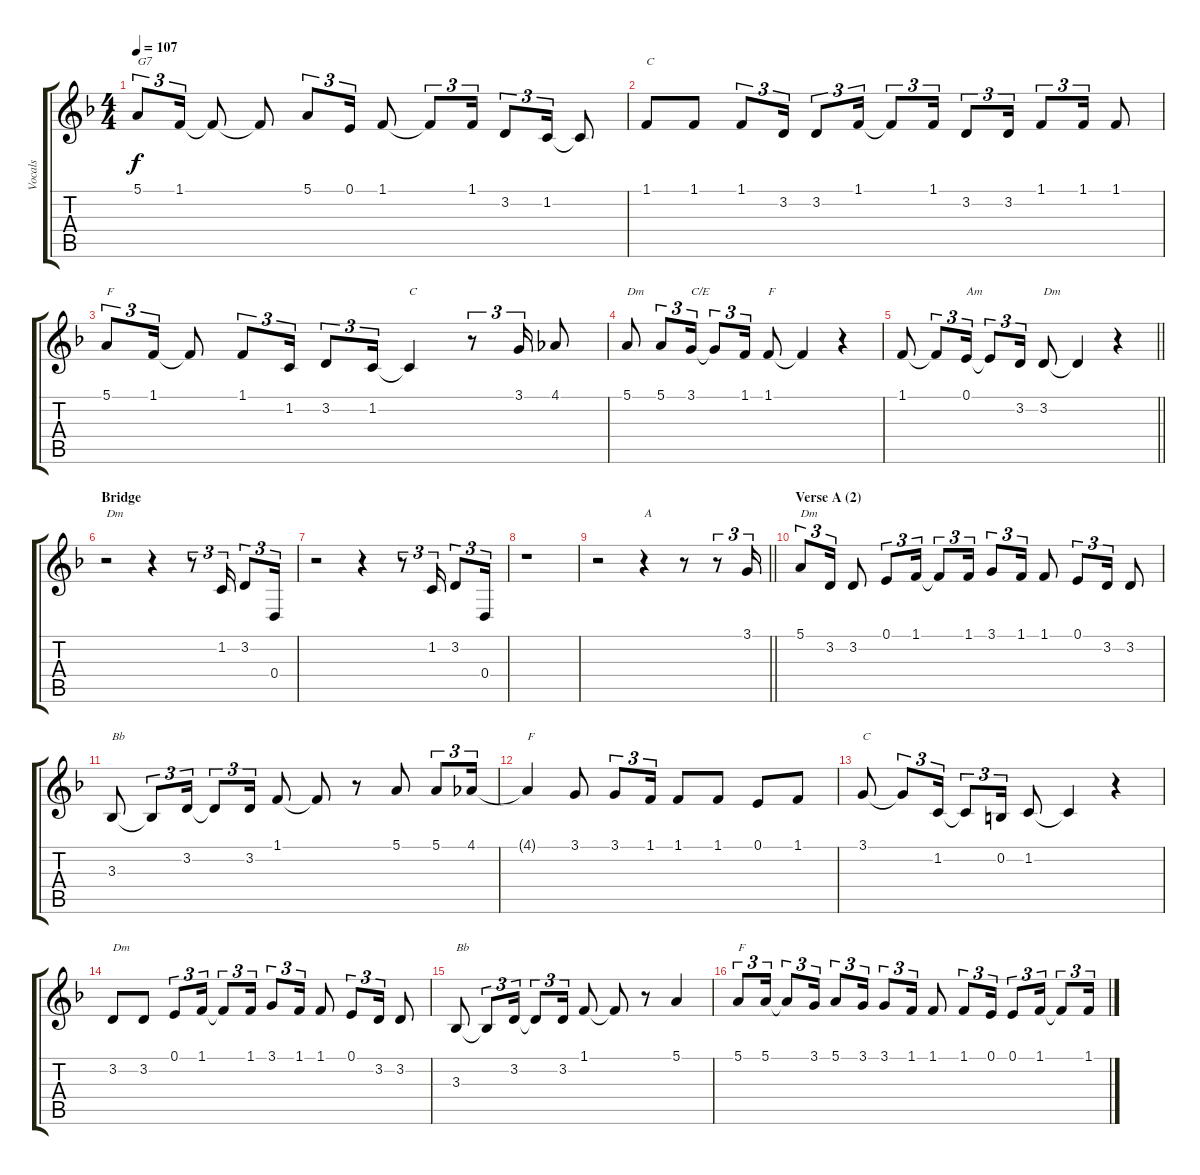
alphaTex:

\track ("Vocals" "Vocals") {instrument sopranosax}
\staff {score tabs}
\tuning (E4 B3 G3 D3 A2 E2) {hide}
\ts (4 4)
\tempo 107
\clef g2
\ks dminor
5.1.8{tu (3 2) txt "G7" dy f} 1.1.16{tu (3 2)} 1.1{t}.8 1.1{t}.8 5.1.8{tu (3 2)} 0.1.16{tu (3 2)} 1.1.8 1.1{t}.8{tu (3 2)} 1.1.16{tu (3 2)} 3.2.8{tu (3 2)} 1.2.16{tu (3 2)} 1.2{t}.8 |
1.1.8{txt "C"} 1.1.8 1.1.8{tu (3 2)} 3.2.16{tu (3 2)} 3.2.8{tu (3 2)} 1.1.16{tu (3 2)} 1.1{t}.8{tu (3 2)} 1.1.16{tu (3 2)} 3.2.8{tu (3 2)} 3.2.16{tu (3 2)} 1.1.8{tu (3 2)} 1.1.16{tu (3 2)} 1.1.8 |
5.1.8{tu (3 2) txt "F"} 1.1.16{tu (3 2)} 1.1{t}.8 1.1.8{tu (3 2)} 1.2.16{tu (3 2)} 3.2.8{tu (3 2)} 1.2.16{tu (3 2)} 1.2{t}.4{txt "C"} r.8{tu (3 2)} 3.1.16{tu (3 2)} 4.1.8 |
5.1.8{txt "Dm"} 5.1.8{tu (3 2)} 3.1.16{tu (3 2) txt "C/E"} 3.1{t}.8{tu (3 2)} 1.1.16{tu (3 2)} 1.1.8{txt "F"} 1.1{t}.4 r.4 |
\barLineRight lightlight
1.1.8 1.1{t}.8{tu (3 2)} 0.1.16{tu (3 2) txt "Am"} 0.1{t}.8{tu (3 2)} 3.2.16{tu (3 2)} 3.2.8{txt "Dm"} 3.2{t}.4 r.4 |
\section ("" "Bridge")
r.2{txt "Dm"} r.4 r.8{tu (3 2)} 1.2.16{tu (3 2)} 3.2.8{tu (3 2)} 0.4.16{tu (3 2)} |
r.2 r.4 r.8{tu (3 2)} 1.2.16{tu (3 2)} 3.2.8{tu (3 2)} 0.4.16{tu (3 2)} |
r.1 |
\barLineRight lightlight
r.2 r.4{txt "A"} r.8 r.8{tu (3 2)} 3.1.16{tu (3 2)} |
\section ("" "Verse A (2)")
5.1.8{tu (3 2) txt "Dm"} 3.2.16{tu (3 2)} 3.2.8 0.1.8{tu (3 2)} 1.1.16{tu (3 2)} 1.1{t}.8{tu (3 2)} 1.1.16{tu (3 2)} 3.1.8{tu (3 2)} 1.1.16{tu (3 2)} 1.1.8 0.1.8{tu (3 2)} 3.2.16{tu (3 2)} 3.2.8 |
3.3.8{txt "Bb"} 3.3{t}.8{tu (3 2)} 3.2.16{tu (3 2)} 3.2{t}.8{tu (3 2)} 3.2.16{tu (3 2)} 1.1.8 1.1{t}.8 r.8 5.1.8 5.1.8{tu (3 2)} 4.1.16{tu (3 2)} |
4.1{t}.4{txt "F"} 3.1.8 3.1.8{tu (3 2)} 1.1.16{tu (3 2)} 1.1.8 1.1.8 0.1.8 1.1.8 |
3.1.8{txt "C"} 3.1{t}.8{tu (3 2)} 1.2.16{tu (3 2)} 1.2{t}.8{tu (3 2)} 0.2.16{tu (3 2)} 1.2.8 1.2{t}.4 r.4 |
3.2.8{txt "Dm"} 3.2.8 0.1.8{tu (3 2)} 1.1.16{tu (3 2)} 1.1{t}.8{tu (3 2)} 1.1.16{tu (3 2)} 3.1.8{tu (3 2)} 1.1.16{tu (3 2)} 1.1.8 0.1.8{tu (3 2)} 3.2.16{tu (3 2)} 3.2.8 |
3.3.8{txt "Bb"} 3.3{t}.8{tu (3 2)} 3.2.16{tu (3 2)} 3.2{t}.8{tu (3 2)} 3.2.16{tu (3 2)} 1.1.8 1.1{t}.8 r.8 5.1.4 |
5.1.8{tu (3 2) txt "F"} 5.1.16{tu (3 2)} 5.1{t}.8{tu (3 2)} 3.1.16{tu (3 2)} 5.1.8{tu (3 2)} 3.1.16{tu (3 2)} 3.1.8{tu (3 2)} 1.1.16{tu (3 2)} 1.1.8 1.1.8{tu (3 2)} 0.1.16{tu (3 2)} 0.1.8{tu (3 2)} 1.1.16{tu (3 2)} 1.1{t}.8{tu (3 2)} 1.1.16{tu (3 2)}
